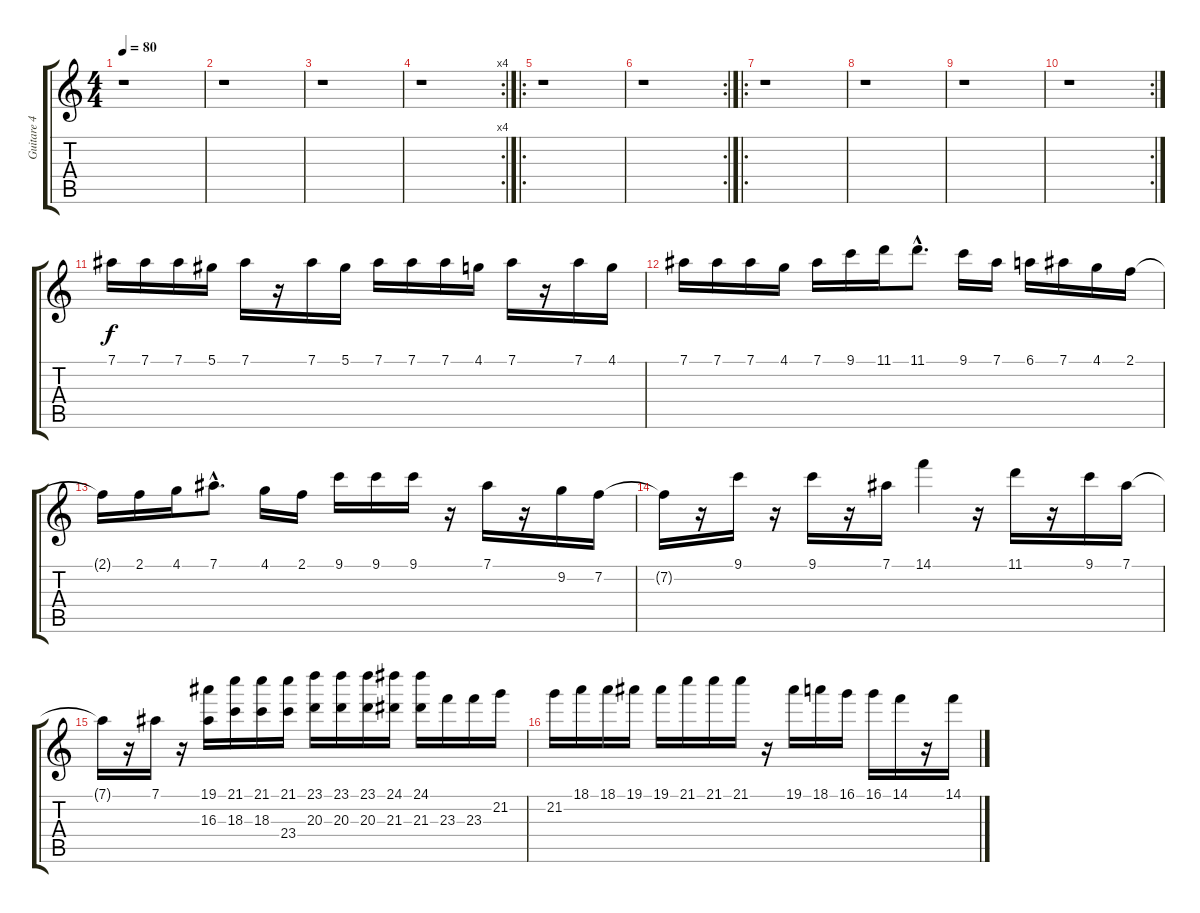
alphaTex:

\track ("Guitare 4" "Guitare 4") {instrument distortionguitar}
\staff {score tabs}
\tuning (Eb4 Bb3 Gb3 Db3 Ab2 Eb2) {hide}
\ts (4 4)
\tempo 80
\clef g2
\ks c
r.1{dy f instrument distortionguitar} |
r.1 |
r.1 |
\rc 4
r.1 |
\ro
r.1 |
\rc 2
r.1 |
\ro
r.1 |
r.1 |
r.1 |
\rc 2
r.1 |
7.1.16 7.1.16 7.1.16 5.1.16 7.1.16 r.16 7.1.16 5.1.16 7.1.16 7.1.16 7.1.16 4.1.16 7.1.16 r.16 7.1.16 4.1.16 |
7.1.16 7.1.16 7.1.16 4.1.16 7.1.16 9.1.16 11.1.16 11.1{hac}.8{d} 9.1.16 7.1.16 6.1.16 7.1.16 4.1.16 2.1.16 |
2.1{t}.16 2.1.16 4.1.16 7.1{hac}.8{d} 4.1.16 2.1.16 9.1.16 9.1.16 9.1.16 r.16 7.1.16 r.16 9.2.16 7.2.16 |
7.2{t}.16 r.16 9.1.16 r.16 9.1.16 r.16 7.1.16 14.1.4 r.16 11.1.16 r.16 9.1.16 7.1.16 |
7.1{t}.16 r.16 7.1.16 r.16 (19.1 16.3).16 (21.1 18.3).16 (21.1 18.3).16 (21.1 23.4).16 (23.1 20.3).16 (23.1 20.3).16 (23.1 20.3).16 (24.1 21.3).16 (24.1 21.3).16 23.3.16 23.3.16 21.2.16 |
21.2.16 18.1.16 18.1.16 19.1.16 19.1.16 21.1.16 21.1.16 21.1.16 r.16 19.1.16 18.1.16 16.1.16 16.1.16 14.1.16 r.16 14.1.16
